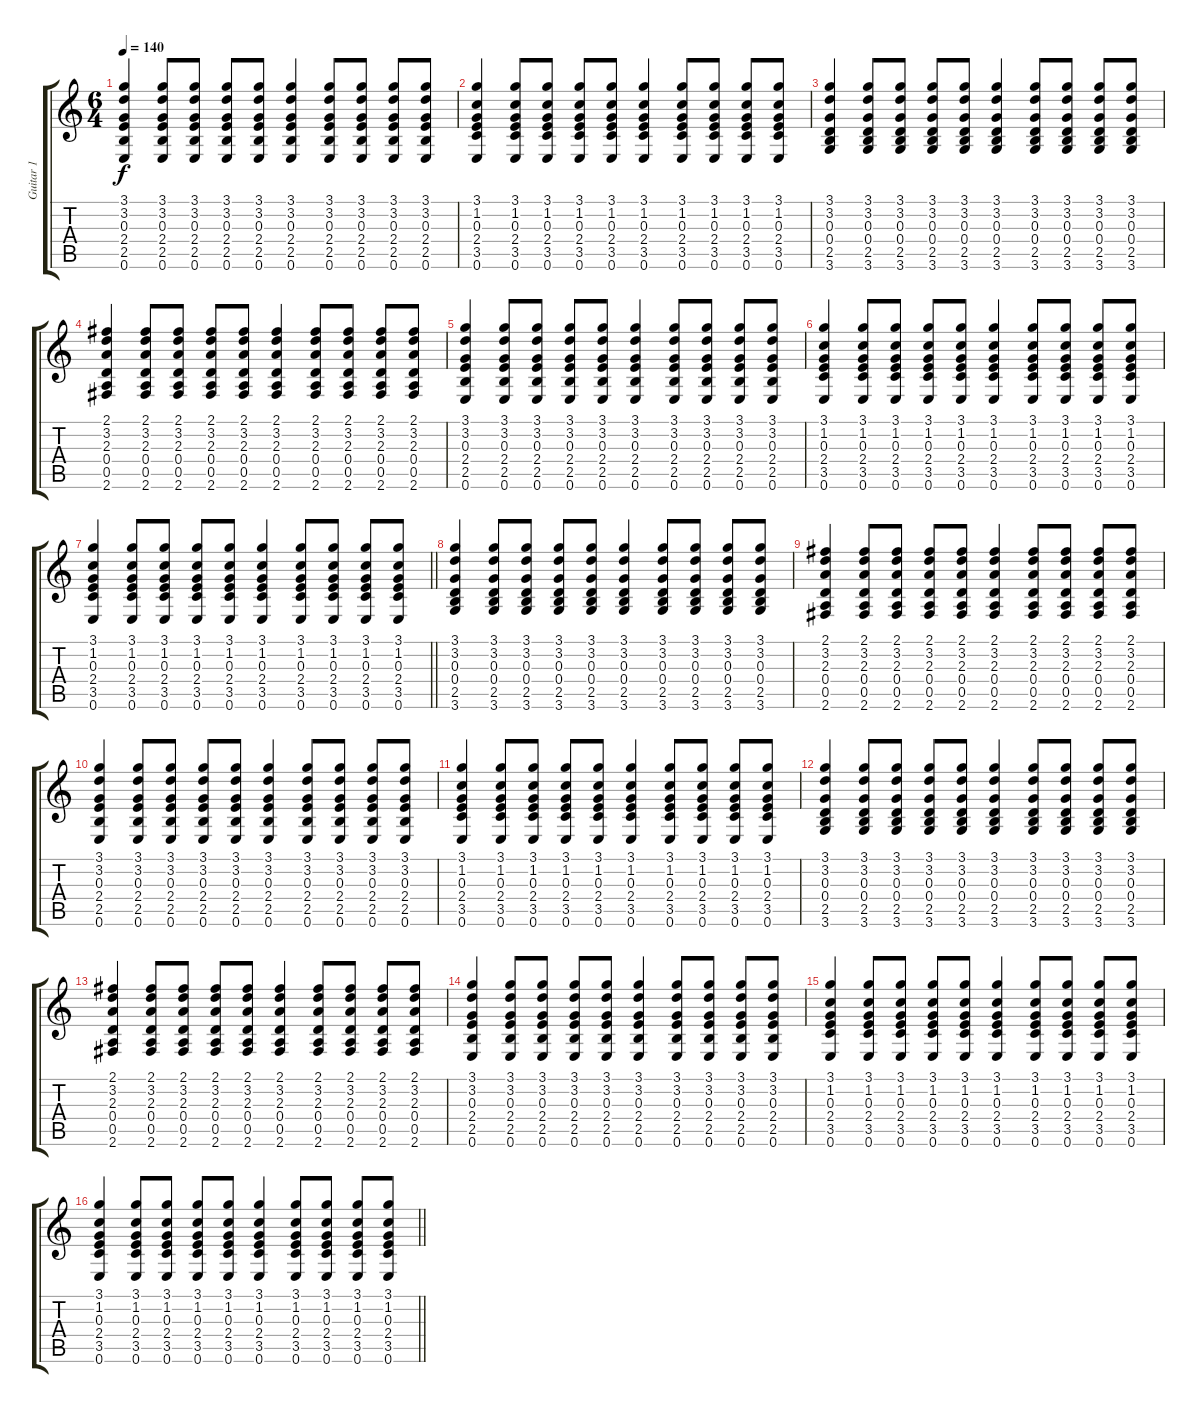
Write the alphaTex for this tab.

\track ("Guitar 1" "Guitar 1") {instrument acousticguitarsteel}
\staff {score tabs}
\tuning (E4 B3 G3 D3 A2 E2) {hide}
\ts (6 4)
\tempo 140
\clef g2
\ks c
(3.1 3.2 0.3 2.4 2.5 0.6).4{dy f} (3.1 3.2 0.3 2.4 2.5 0.6).8 (3.1 3.2 0.3 2.4 2.5 0.6).8 (3.1 3.2 0.3 2.4 2.5 0.6).8 (3.1 3.2 0.3 2.4 2.5 0.6).8 (3.1 3.2 0.3 2.4 2.5 0.6).4 (3.1 3.2 0.3 2.4 2.5 0.6).8 (3.1 3.2 0.3 2.4 2.5 0.6).8 (3.1 3.2 0.3 2.4 2.5 0.6).8 (3.1 3.2 0.3 2.4 2.5 0.6).8 |
(3.1 1.2 0.3 2.4 3.5 0.6).4 (3.1 1.2 0.3 2.4 3.5 0.6).8 (3.1 1.2 0.3 2.4 3.5 0.6).8 (3.1 1.2 0.3 2.4 3.5 0.6).8 (3.1 1.2 0.3 2.4 3.5 0.6).8 (3.1 1.2 0.3 2.4 3.5 0.6).4 (3.1 1.2 0.3 2.4 3.5 0.6).8 (3.1 1.2 0.3 2.4 3.5 0.6).8 (3.1 1.2 0.3 2.4 3.5 0.6).8 (3.1 1.2 0.3 2.4 3.5 0.6).8 |
(3.1 3.2 0.3 0.4 2.5 3.6).4 (3.1 3.2 0.3 0.4 2.5 3.6).8 (3.1 3.2 0.3 0.4 2.5 3.6).8 (3.1 3.2 0.3 0.4 2.5 3.6).8 (3.1 3.2 0.3 0.4 2.5 3.6).8 (3.1 3.2 0.3 0.4 2.5 3.6).4 (3.1 3.2 0.3 0.4 2.5 3.6).8 (3.1 3.2 0.3 0.4 2.5 3.6).8 (3.1 3.2 0.3 0.4 2.5 3.6).8 (3.1 3.2 0.3 0.4 2.5 3.6).8 |
(2.1 3.2 2.3 0.4 0.5 2.6).4 (2.1 3.2 2.3 0.4 0.5 2.6).8 (2.1 3.2 2.3 0.4 0.5 2.6).8 (2.1 3.2 2.3 0.4 0.5 2.6).8 (2.1 3.2 2.3 0.4 0.5 2.6).8 (2.1 3.2 2.3 0.4 0.5 2.6).4 (2.1 3.2 2.3 0.4 0.5 2.6).8 (2.1 3.2 2.3 0.4 0.5 2.6).8 (2.1 3.2 2.3 0.4 0.5 2.6).8 (2.1 3.2 2.3 0.4 0.5 2.6).8 |
(3.1 3.2 0.3 2.4 2.5 0.6).4 (3.1 3.2 0.3 2.4 2.5 0.6).8 (3.1 3.2 0.3 2.4 2.5 0.6).8 (3.1 3.2 0.3 2.4 2.5 0.6).8 (3.1 3.2 0.3 2.4 2.5 0.6).8 (3.1 3.2 0.3 2.4 2.5 0.6).4 (3.1 3.2 0.3 2.4 2.5 0.6).8 (3.1 3.2 0.3 2.4 2.5 0.6).8 (3.1 3.2 0.3 2.4 2.5 0.6).8 (3.1 3.2 0.3 2.4 2.5 0.6).8 |
(3.1 1.2 0.3 2.4 3.5 0.6).4 (3.1 1.2 0.3 2.4 3.5 0.6).8 (3.1 1.2 0.3 2.4 3.5 0.6).8 (3.1 1.2 0.3 2.4 3.5 0.6).8 (3.1 1.2 0.3 2.4 3.5 0.6).8 (3.1 1.2 0.3 2.4 3.5 0.6).4 (3.1 1.2 0.3 2.4 3.5 0.6).8 (3.1 1.2 0.3 2.4 3.5 0.6).8 (3.1 1.2 0.3 2.4 3.5 0.6).8 (3.1 1.2 0.3 2.4 3.5 0.6).8 |
\barLineRight lightlight
(3.1 1.2 0.3 2.4 3.5 0.6).4 (3.1 1.2 0.3 2.4 3.5 0.6).8 (3.1 1.2 0.3 2.4 3.5 0.6).8 (3.1 1.2 0.3 2.4 3.5 0.6).8 (3.1 1.2 0.3 2.4 3.5 0.6).8 (3.1 1.2 0.3 2.4 3.5 0.6).4 (3.1 1.2 0.3 2.4 3.5 0.6).8 (3.1 1.2 0.3 2.4 3.5 0.6).8 (3.1 1.2 0.3 2.4 3.5 0.6).8 (3.1 1.2 0.3 2.4 3.5 0.6).8 |
(3.1 3.2 0.3 0.4 2.5 3.6).4 (3.1 3.2 0.3 0.4 2.5 3.6).8 (3.1 3.2 0.3 0.4 2.5 3.6).8 (3.1 3.2 0.3 0.4 2.5 3.6).8 (3.1 3.2 0.3 0.4 2.5 3.6).8 (3.1 3.2 0.3 0.4 2.5 3.6).4 (3.1 3.2 0.3 0.4 2.5 3.6).8 (3.1 3.2 0.3 0.4 2.5 3.6).8 (3.1 3.2 0.3 0.4 2.5 3.6).8 (3.1 3.2 0.3 0.4 2.5 3.6).8 |
(2.1 3.2 2.3 0.4 0.5 2.6).4 (2.1 3.2 2.3 0.4 0.5 2.6).8 (2.1 3.2 2.3 0.4 0.5 2.6).8 (2.1 3.2 2.3 0.4 0.5 2.6).8 (2.1 3.2 2.3 0.4 0.5 2.6).8 (2.1 3.2 2.3 0.4 0.5 2.6).4 (2.1 3.2 2.3 0.4 0.5 2.6).8 (2.1 3.2 2.3 0.4 0.5 2.6).8 (2.1 3.2 2.3 0.4 0.5 2.6).8 (2.1 3.2 2.3 0.4 0.5 2.6).8 |
(3.1 3.2 0.3 2.4 2.5 0.6).4 (3.1 3.2 0.3 2.4 2.5 0.6).8 (3.1 3.2 0.3 2.4 2.5 0.6).8 (3.1 3.2 0.3 2.4 2.5 0.6).8 (3.1 3.2 0.3 2.4 2.5 0.6).8 (3.1 3.2 0.3 2.4 2.5 0.6).4 (3.1 3.2 0.3 2.4 2.5 0.6).8 (3.1 3.2 0.3 2.4 2.5 0.6).8 (3.1 3.2 0.3 2.4 2.5 0.6).8 (3.1 3.2 0.3 2.4 2.5 0.6).8 |
(3.1 1.2 0.3 2.4 3.5 0.6).4 (3.1 1.2 0.3 2.4 3.5 0.6).8 (3.1 1.2 0.3 2.4 3.5 0.6).8 (3.1 1.2 0.3 2.4 3.5 0.6).8 (3.1 1.2 0.3 2.4 3.5 0.6).8 (3.1 1.2 0.3 2.4 3.5 0.6).4 (3.1 1.2 0.3 2.4 3.5 0.6).8 (3.1 1.2 0.3 2.4 3.5 0.6).8 (3.1 1.2 0.3 2.4 3.5 0.6).8 (3.1 1.2 0.3 2.4 3.5 0.6).8 |
(3.1 3.2 0.3 0.4 2.5 3.6).4 (3.1 3.2 0.3 0.4 2.5 3.6).8 (3.1 3.2 0.3 0.4 2.5 3.6).8 (3.1 3.2 0.3 0.4 2.5 3.6).8 (3.1 3.2 0.3 0.4 2.5 3.6).8 (3.1 3.2 0.3 0.4 2.5 3.6).4 (3.1 3.2 0.3 0.4 2.5 3.6).8 (3.1 3.2 0.3 0.4 2.5 3.6).8 (3.1 3.2 0.3 0.4 2.5 3.6).8 (3.1 3.2 0.3 0.4 2.5 3.6).8 |
(2.1 3.2 2.3 0.4 0.5 2.6).4 (2.1 3.2 2.3 0.4 0.5 2.6).8 (2.1 3.2 2.3 0.4 0.5 2.6).8 (2.1 3.2 2.3 0.4 0.5 2.6).8 (2.1 3.2 2.3 0.4 0.5 2.6).8 (2.1 3.2 2.3 0.4 0.5 2.6).4 (2.1 3.2 2.3 0.4 0.5 2.6).8 (2.1 3.2 2.3 0.4 0.5 2.6).8 (2.1 3.2 2.3 0.4 0.5 2.6).8 (2.1 3.2 2.3 0.4 0.5 2.6).8 |
(3.1 3.2 0.3 2.4 2.5 0.6).4 (3.1 3.2 0.3 2.4 2.5 0.6).8 (3.1 3.2 0.3 2.4 2.5 0.6).8 (3.1 3.2 0.3 2.4 2.5 0.6).8 (3.1 3.2 0.3 2.4 2.5 0.6).8 (3.1 3.2 0.3 2.4 2.5 0.6).4 (3.1 3.2 0.3 2.4 2.5 0.6).8 (3.1 3.2 0.3 2.4 2.5 0.6).8 (3.1 3.2 0.3 2.4 2.5 0.6).8 (3.1 3.2 0.3 2.4 2.5 0.6).8 |
(3.1 1.2 0.3 2.4 3.5 0.6).4 (3.1 1.2 0.3 2.4 3.5 0.6).8 (3.1 1.2 0.3 2.4 3.5 0.6).8 (3.1 1.2 0.3 2.4 3.5 0.6).8 (3.1 1.2 0.3 2.4 3.5 0.6).8 (3.1 1.2 0.3 2.4 3.5 0.6).4 (3.1 1.2 0.3 2.4 3.5 0.6).8 (3.1 1.2 0.3 2.4 3.5 0.6).8 (3.1 1.2 0.3 2.4 3.5 0.6).8 (3.1 1.2 0.3 2.4 3.5 0.6).8 |
\barLineRight lightlight
(3.1 1.2 0.3 2.4 3.5 0.6).4 (3.1 1.2 0.3 2.4 3.5 0.6).8 (3.1 1.2 0.3 2.4 3.5 0.6).8 (3.1 1.2 0.3 2.4 3.5 0.6).8 (3.1 1.2 0.3 2.4 3.5 0.6).8 (3.1 1.2 0.3 2.4 3.5 0.6).4 (3.1 1.2 0.3 2.4 3.5 0.6).8 (3.1 1.2 0.3 2.4 3.5 0.6).8 (3.1 1.2 0.3 2.4 3.5 0.6).8 (3.1 1.2 0.3 2.4 3.5 0.6).8
